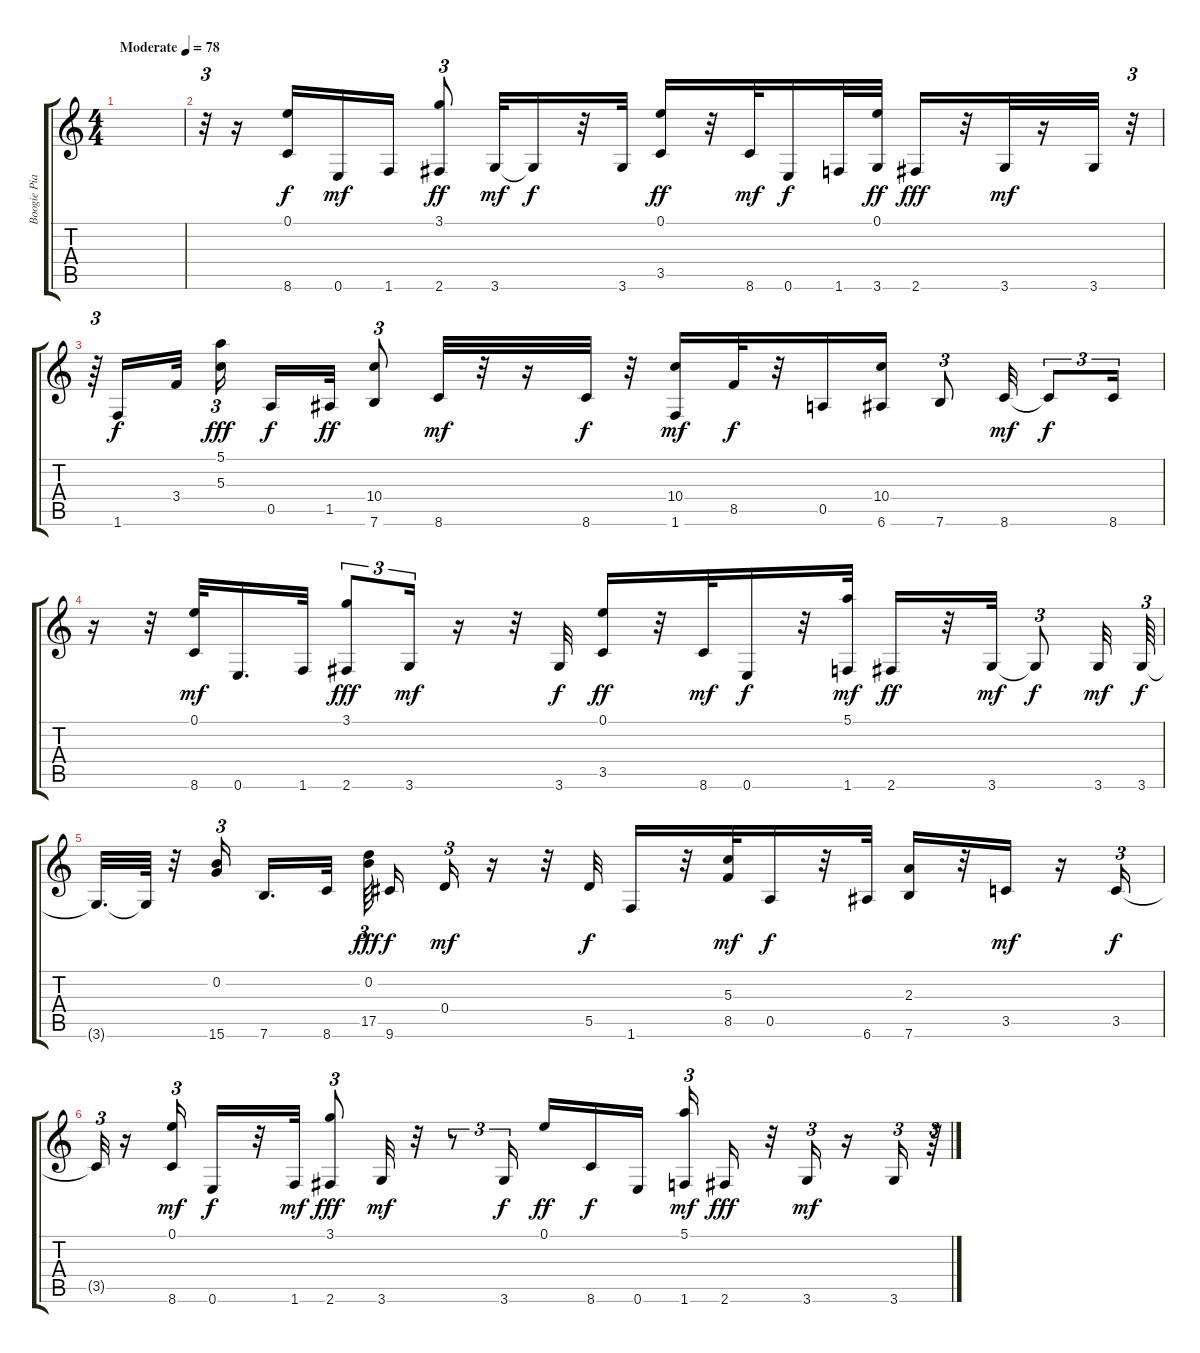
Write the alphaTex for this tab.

\track ("Boogie Piano" "Boogie Pia") {instrument acousticguitarsteel}
\staff {score tabs}
\tuning (E4 B3 G3 D3 A2 E2) {hide}
\ts (4 4)
\tempo (78 "Moderate")
\clef g2
\ks c
|
r.32{tu (3 2)} r.16 (0.1 8.6).16 0.6.16{dy mf} 1.6.16 (3.1 2.6).8{tu (3 2) dy ff} 3.6.32{dy mf} 3.6{t}.16{dy f} r.32 3.6.32 (0.1 3.5).16{dy ff} r.32 8.6.32{dy mf} 0.6.16{dy f} 1.6.32 (0.1 3.6).32{dy ff} 2.6.16{dy fff} r.32 3.6.32{dy mf} r.16 3.6.32 r.32{tu (3 2)} |
r.64{tu (3 2)} 1.6.16{dy f} 3.4.32{beam splitsecondary} (5.1 5.3).16{tu (3 2) dy fff beam splitsecondary} 0.5.16{dy f} 1.5.32{dy ff} (10.4 7.6).8{tu (3 2)} 8.6.32{dy mf} r.32 r.16 8.6.32{dy f} r.32 (10.4 1.6).16{dy mf} 8.5.32{dy f} r.32 0.5.16 (10.4 6.6).16 7.6.8{tu (3 2)} 8.6.32{dy mf} 8.6{t}.8{tu (3 2) dy f} 8.6.16{tu (3 2)} |
r.16 r.32 (0.1 8.6).32{dy mf} 0.6.16{d} 1.6.32 (3.1 2.6).8{tu (3 2) dy fff} 3.6.16{tu (3 2) dy mf} r.16 r.32 3.6.32{dy f} (0.1 3.5).16{dy ff} r.32 8.6.32{dy mf} 0.6.16{dy f} r.32 (5.1 1.6).32{dy mf} 2.6.16{dy ff} r.32 3.6.32{dy mf} 3.6{t}.8{tu (3 2) txt "" dy f} 3.6.32{dy mf} 3.6.64{tu (3 2) dy f} |
3.6{t}.32{d} 3.6{t}.64 r.32 (0.2 15.6).16{tu (3 2) beam splitsecondary} 7.6.16{d} 8.6.32 (0.2 17.5).64{tu (3 2) dy fff beam splitsecondary} 9.6.16{dy f} 0.4.16{tu (3 2) dy mf} r.16 r.32 5.5.32{dy f} 1.6.16 r.32 (5.3 8.5).32{dy mf} 0.5.16{dy f} r.32 6.6.32 (2.3 7.6).16 r.32 3.5.16{dy mf} r.16 3.5.16{tu (3 2) dy f} |
3.5{t}.32{tu (3 2)} r.16 (0.1 8.6).16{tu (3 2) dy mf} 0.6.16{dy f} r.32 1.6.32{dy mf} (3.1 2.6).8{tu (3 2) dy fff} 3.6.32{dy mf} r.32 r.8{tu (3 2)} 3.6.16{tu (3 2) dy f} 0.1.16{dy ff} 8.6.16{dy f} 0.6.16{beam splitsecondary} (5.1 1.6).16{tu (3 2) dy mf} 2.6.16{dy fff} r.32 3.6.16{tu (3 2) dy mf} r.16 3.6.16{tu (3 2)} r.64{tu (3 2)}
